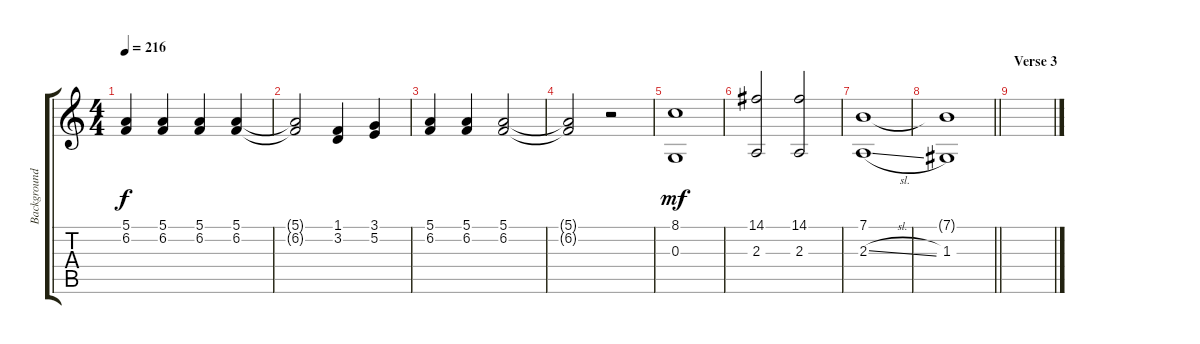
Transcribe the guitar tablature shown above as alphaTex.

\track ("Background Vocals 1" "Background") {instrument panflute}
\staff {score tabs}
\tuning (E4 B3 G3 D3 A2 E2) {hide}
\ts (4 4)
\tempo 216
\clef g2
\ks c
(5.1 6.2).4{dy f} (5.1 6.2).4 (5.1 6.2).4 (5.1 6.2).4 |
(5.1{t} 6.2{t}).2 (1.1 3.2).4 (3.1 5.2).4 |
(5.1 6.2).4 (5.1 6.2).4 (5.1 6.2).2 |
(5.1{t} 6.2{t}).2 r.2 |
(8.1 0.3).1{dy mf} |
(14.1 2.3).2 (14.1 2.3).2 |
(7.1 2.3{sl}).1 |
\barLineRight lightlight
(7.1{t} 1.3).1 |
\section ("" "Verse 3")
